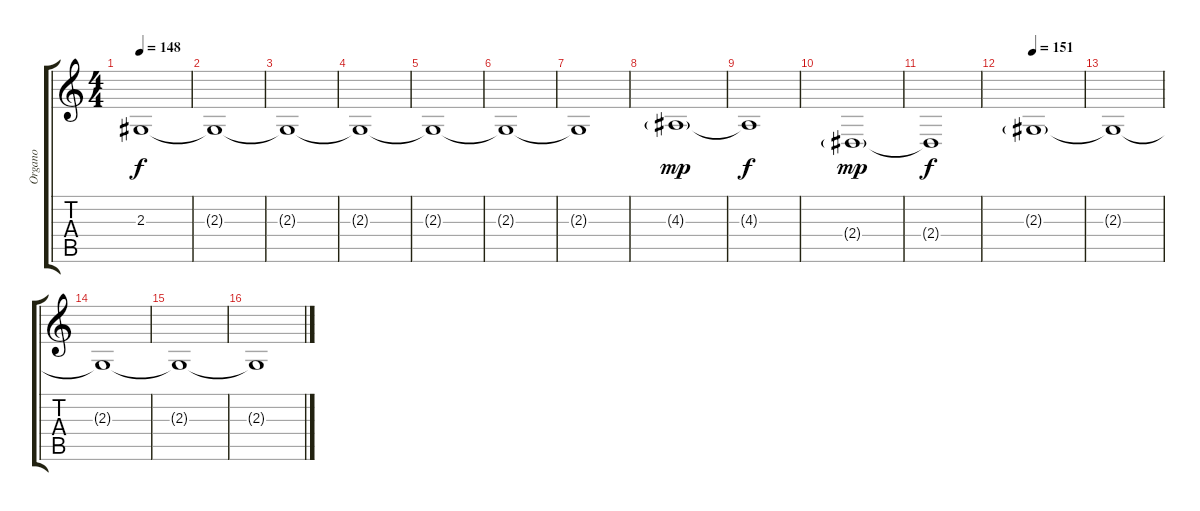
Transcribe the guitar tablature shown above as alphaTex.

\track ("Organo" "Organo") {instrument percussiveorgan}
\staff {score tabs}
\tuning (Eb4 Bb3 Gb3 Db3 Ab2 Eb2) {hide}
\ts (4 4)
\tempo 148
\clef g2
\ks c
2.3{t}.1{dy f} |
2.3{t}.1 |
2.3{t}.1 |
2.3{t}.1 |
2.3{t}.1 |
2.3{t}.1 |
2.3{t}.1 |
4.3{g}.1{dy mp} |
4.3{t}.1{dy f} |
2.4{g}.1{dy mp} |
2.4{t}.1{dy f} |
\tempo 151
2.3{g}.1 |
2.3{t}.1 |
2.3{t}.1 |
2.3{t}.1 |
2.3{t}.1
